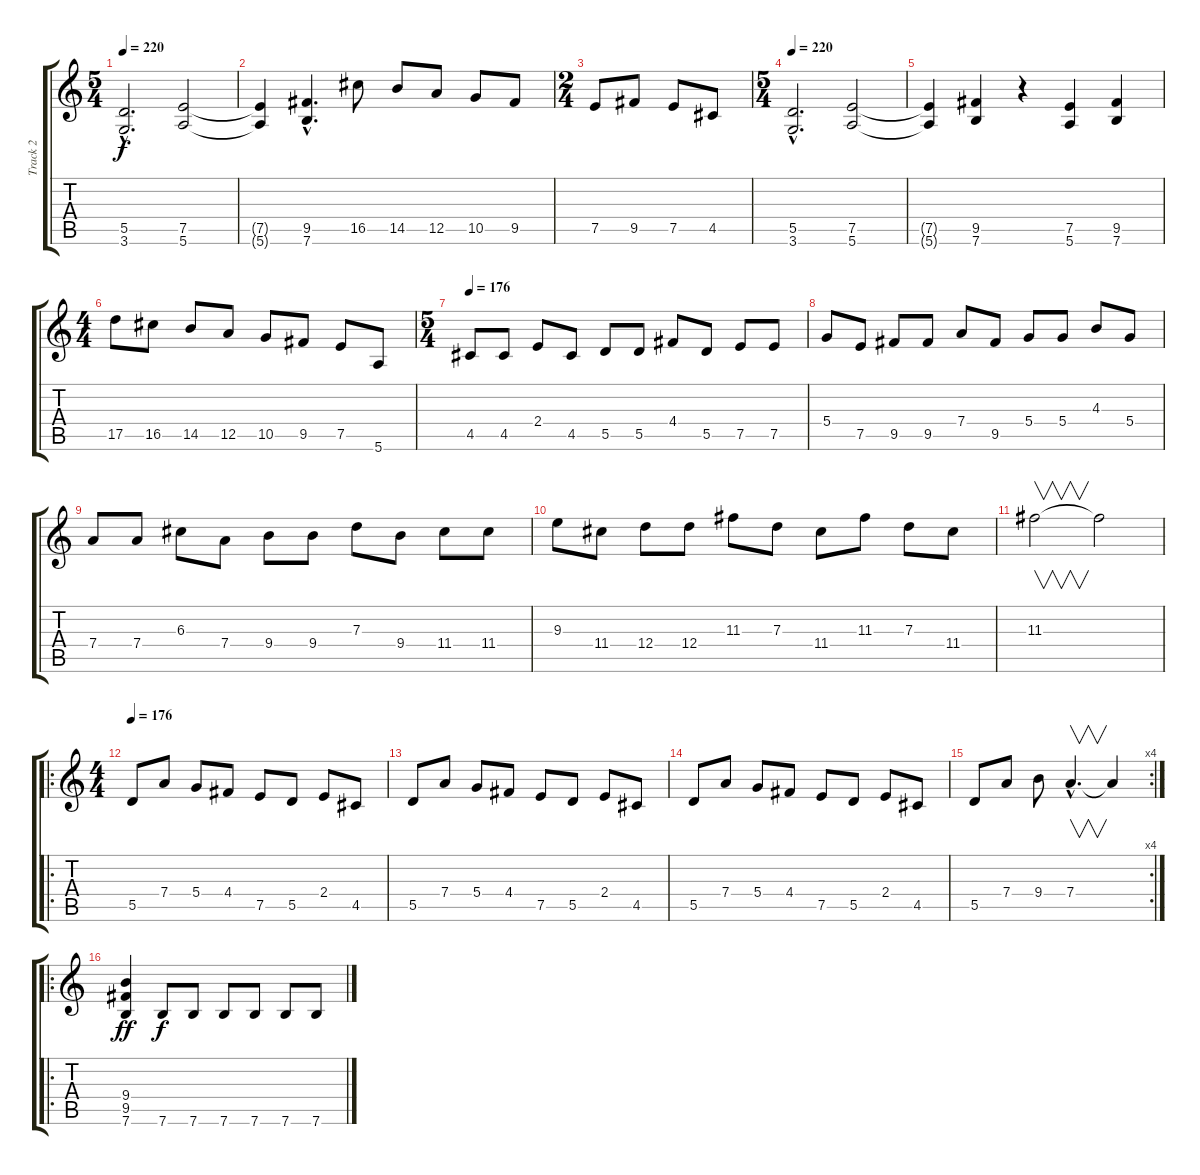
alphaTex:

\track ("Track 2" "Track 2") {instrument distortionguitar}
\staff {score tabs}
\tuning (E4 B3 G3 D3 A2 E2) {hide}
\ts (5 4)
\tempo 220
\clef g2
\ks c
(5.5{hac} 3.6{hac}).2{d dy f} (7.5 5.6).2 |
(7.5{t} 5.6{t}).4 (9.5{hac} 7.6{hac}).4{d} 16.5.8 14.5.8 12.5.8 10.5.8 9.5.8 |
\ts (2 4)
7.5.8 9.5.8 7.5.8 4.5.8 |
\ts (5 4)
\tempo 220
(5.5{hac} 3.6{hac}).2{d} (7.5 5.6).2 |
(7.5{t} 5.6{t}).4 (9.5 7.6).4 r.4 (7.5 5.6).4 (9.5 7.6).4 |
\ts (4 4)
17.5.8 16.5.8 14.5.8 12.5.8 10.5.8 9.5.8 7.5.8 5.6.8 |
\ts (5 4)
\tempo 176
4.5.8 4.5.8 2.4.8 4.5.8 5.5.8 5.5.8 4.4.8 5.5.8 7.5.8 7.5.8 |
5.4.8 7.5.8 9.5.8 9.5.8 7.4.8 9.5.8 5.4.8 5.4.8 4.3.8 5.4.8 |
7.4.8 7.4.8 6.3.8 7.4.8 9.4.8 9.4.8 7.3.8 9.4.8 11.4.8 11.4.8 |
9.3.8 11.4.8 12.4.8 12.4.8 11.3.8 7.3.8 11.4.8 11.3.8 7.3.8 11.4.8 |
11.3.2{v} 11.3{t}.2 |
\ro
\ts (4 4)
\tempo 176
5.5.8 7.4.8 5.4.8 4.4.8 7.5.8 5.5.8 2.4.8 4.5.8 |
5.5.8 7.4.8 5.4.8 4.4.8 7.5.8 5.5.8 2.4.8 4.5.8 |
5.5.8 7.4.8 5.4.8 4.4.8 7.5.8 5.5.8 2.4.8 4.5.8 |
\rc 4
5.5.8 7.4.8 9.4.8 7.4{hac}.4{v d} 7.4{t}.4 |
\ro
(9.4 9.5 7.6).4{dy ff} 7.6.8{dy f} 7.6.8 7.6.8 7.6.8 7.6.8 7.6.8
